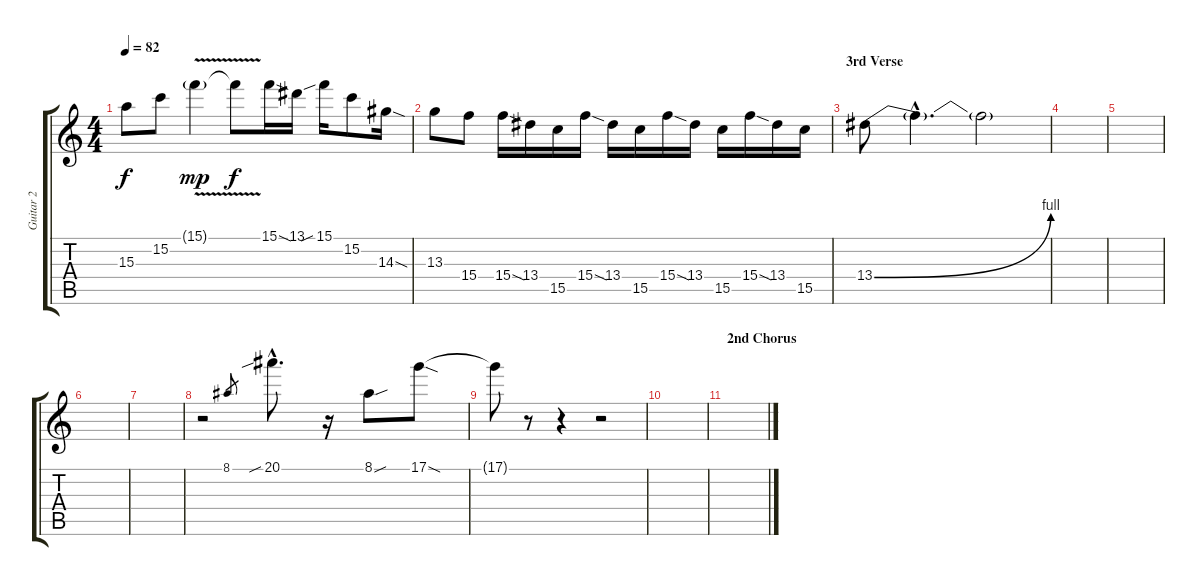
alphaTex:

\track ("Guitar 2" "Guitar 2") {instrument overdrivenguitar}
\staff {score tabs}
\tuning (D4 A3 Gb3 D3 A2 D2) {hide}
\ts (4 4)
\tempo 82
\clef g2
\ks c
15.3{t}.8{dy f} 15.2.8 15.1{v g}.4{dy mp} 15.1{t}.8{dy f} 15.1{sod}.16 13.1.16 15.1{sib}.16 15.2.8 14.3{sod}.16 |
13.3.8 15.4.8 15.4{sod}.16 13.4.16 15.5.16 15.4{sod}.16 13.4.16 15.5.16 15.4{sod}.16 13.4.16 15.5.16 15.4{sod}.16 13.4.16 15.5.16 |
\section ("" "3rd Verse")
13.4{be (bend 0 0 60 4)}.8 13.4{hac t}.4{d} 13.4{t}.2 |
|
|
|
|
r.2 8.1.8{gr} 20.1{sib hac}.8{d} r.16 8.1{sou}.8 17.1{sod}.8 |
17.1{t}.8 r.8 r.4 r.2 |
|
\section ("" "2nd Chorus")
